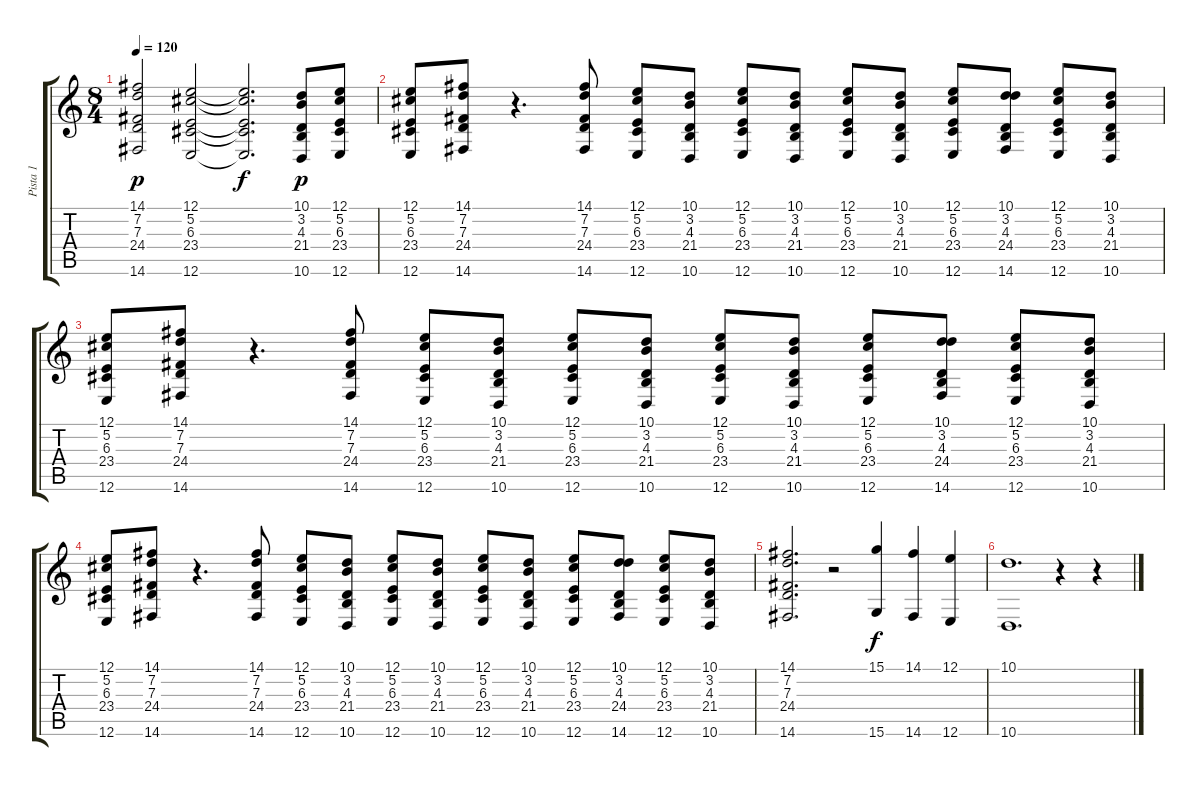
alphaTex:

\track ("Pista 1" "Pista 1") {instrument glockenspiel}
\staff {score tabs}
\tuning (E4 B3 G3 D3 A2 E2) {hide}
\ts (8 4)
\tempo 120
\clef g2
\ks c
(14.1 7.2 7.3 24.4 14.6).2{dy p} (12.1 5.2 6.3 23.4 12.6).2 (12.1{t} 5.2{t} 6.3{t} 23.4{t} 12.6{t}).2{d dy f} (10.1 3.2 4.3 21.4 10.6).8{dy p} (12.1 5.2 6.3 23.4 12.6).8 |
(12.1 5.2 6.3 23.4 12.6).8 (14.1 7.2 7.3 24.4 14.6).8 r.4{d} (14.1 7.2 7.3 24.4 14.6).8 (12.1 5.2 6.3 23.4 12.6).8 (10.1 3.2 4.3 21.4 10.6).8 (12.1 5.2 6.3 23.4 12.6).8 (10.1 3.2 4.3 21.4 10.6).8 (12.1 5.2 6.3 23.4 12.6).8 (10.1 3.2 4.3 21.4 10.6).8 (12.1 5.2 6.3 23.4 12.6).8 (10.1 3.2 4.3 24.4 14.6).8 (12.1 5.2 6.3 23.4 12.6).8 (10.1 3.2 4.3 21.4 10.6).8 |
(12.1 5.2 6.3 23.4 12.6).8 (14.1 7.2 7.3 24.4 14.6).8 r.4{d} (14.1 7.2 7.3 24.4 14.6).8 (12.1 5.2 6.3 23.4 12.6).8 (10.1 3.2 4.3 21.4 10.6).8 (12.1 5.2 6.3 23.4 12.6).8 (10.1 3.2 4.3 21.4 10.6).8 (12.1 5.2 6.3 23.4 12.6).8 (10.1 3.2 4.3 21.4 10.6).8 (12.1 5.2 6.3 23.4 12.6).8 (10.1 3.2 4.3 24.4 14.6).8 (12.1 5.2 6.3 23.4 12.6).8 (10.1 3.2 4.3 21.4 10.6).8 |
(12.1 5.2 6.3 23.4 12.6).8 (14.1 7.2 7.3 24.4 14.6).8 r.4{d} (14.1 7.2 7.3 24.4 14.6).8 (12.1 5.2 6.3 23.4 12.6).8 (10.1 3.2 4.3 21.4 10.6).8 (12.1 5.2 6.3 23.4 12.6).8 (10.1 3.2 4.3 21.4 10.6).8 (12.1 5.2 6.3 23.4 12.6).8 (10.1 3.2 4.3 21.4 10.6).8 (12.1 5.2 6.3 23.4 12.6).8 (10.1 3.2 4.3 24.4 14.6).8 (12.1 5.2 6.3 23.4 12.6).8 (10.1 3.2 4.3 21.4 10.6).8 |
(14.1 7.2 7.3 24.4 14.6).2{d} r.2 (15.1 15.6).4{dy f} (14.1 14.6).4 (12.1 12.6).4 |
(10.1 10.6).1{d} r.4 r.4
